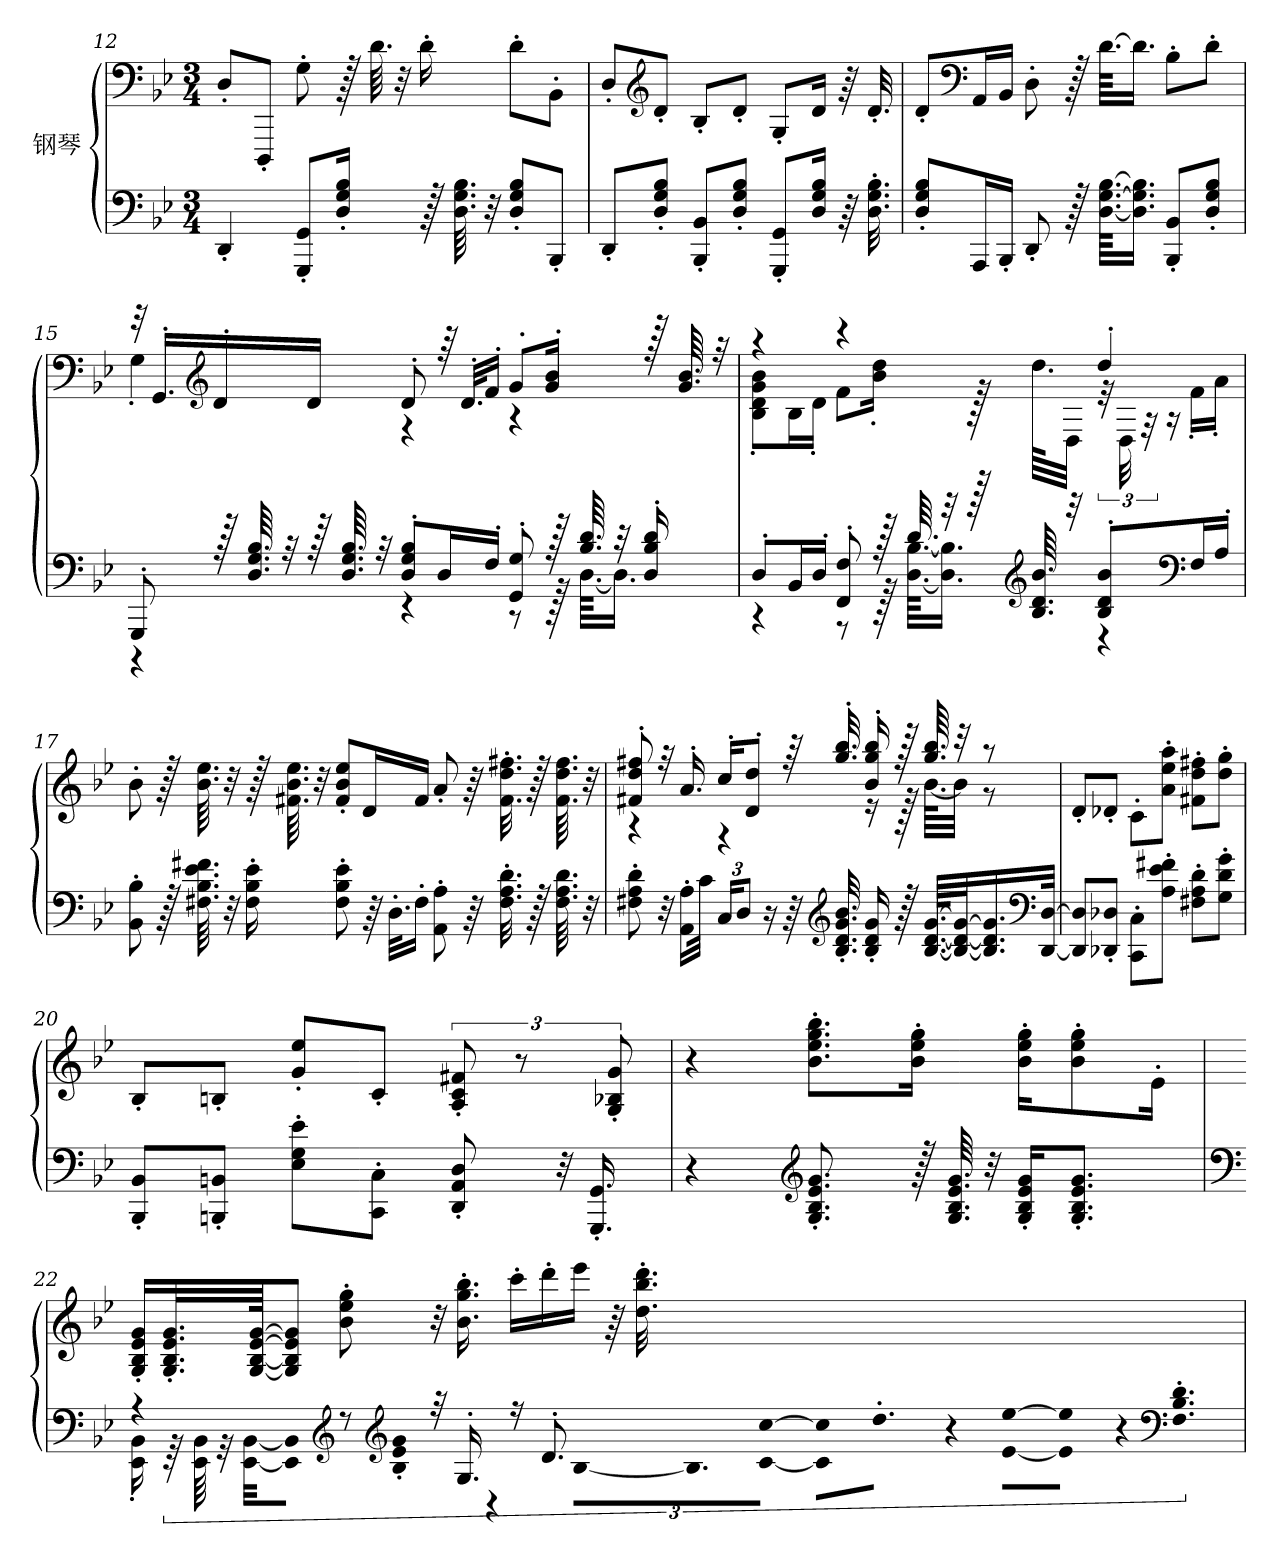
**kern	**kern
*part1	*part1
*staff2	*staff1
*I"钢琴	*
!!LO:PB:g=z
*clefF4	*clefF4
*k[b-e-]	*k[b-e-]
*M3/4	*M3/4
=12	=12
4DD'/	8D'/L
.	8DDD'/J
8GGG/' 8GG/'L	8G'\
16D/' 16G/' 16B-/'Jk	128r
.	64.d\
.	32r
128r	16d'\
64.D\ 64.G\ 64.B-\	.
32r	.
8D/' 8G/' 8B-/'L	8d'\L
8BBB-'/J	8BB-'\J
=13	=13
8DD'/L	8D'/L
*	*clefG2
8D/' 8G/' 8B-/'J	8d'/J
8BBB-/' 8BB-/'L	8B-'/L
8D/' 8G/' 8B-/'J	8d'/J
8GGG/' 8GG/'L	8G'/L
16D/ 16G/ 16B-/Jk	16d/Jk
64r	64r
32.D\' 32.G\' 32.B-\'	32.d'/
=14	=14
8D/' 8G/' 8B-/'L	8d'/L
*	*clefF4
16AAA/L	16AA/L
16BBB-'/JJ	16BB-/JJ
8DD'/	8D'\
128r	128r
[64.D\ [64.G\ [64.B-\KKLL	[64.d\KKLL
16.D\] 16.G\] 16.B-\]JJ	16.d\JJ]
8BBB-/' 8BB-/'L	8B-'\L
8D/' 8G/' 8B-/'J	8d'\J
!!LO:LB:g=z
=15	=15
*^	*^
8GGG'/	4r	32r	4G'\
.	.	16.GG'/LL	.
*	*	*clefG2	*
128r	.	16d'/	.
64.D/ 64.G/ 64.B-/	.	.	.
32r	.	.	.
128r	.	16d/JJ	.
64.D/ 64.G/ 64.B-/	.	.	.
32r	.	.	.
8D/' 8G/' 8B-/'L	4r	8d'/	4r
16D/L	.	64r	.
.	.	32.d'/KLL	.
16F'/JJ	.	16f'/JJ	.
8GG/' 8G/'	8r	8g'/L	4r
128r	128r	16g/' 16b-/'Jk	.
64.B-/ 64.d/	[64.D\KKLL	.	.
32r	16.D\JJ]	.	.
16D/' 16B-/' 16d/'	.	128r	.
.	.	64.g/ 64.b-/	.
.	.	32r	.
!!LO:LB:g=z	!!
=16	=16	=16	=16
8D'/L	4r	4r	8B-\' 8d\' 8g\' 8b-\'L
16BB-/L	.	.	16B-\L
16D'/JJ	.	.	16d'\JJ
8FF/' 8F/'	8r	4r	8f\L
128r	128r	.	16b-\' 16dd\'Jk
64.d/	[64.D\ [64.B-\KKLL	.	.
32r	16.D\] 16.B-\]JJ	.	.
128r	.	.	128r
*clefG2	*	*	*
64.B-/ 64.d/ 64.b-/	.	.	64.dd\KLLL
32r	.	.	32D\JJJ
8B-/' 8d/' 8b-/'L	4r	4dd'/	48r
.	.	.	48D\
.	.	.	48r
.	.	.	16r
*clefF4	*	*	*
16F/L	.	.	16f'\LL
16A'/JJ	.	.	16a'\JJ
*v	*v	*	*
*	*v	*v
!!LO:LB:g=z
=17	=17
8BB-\' 8B-\'	8b-'\
128r	128r
64.F#X\ 64.B-\ 64.e-\ 64.f#X\	64.b-\ 64.ee-\
32r	32r
16F#\' 16B-\' 16e-\'	128r
.	64.f#X\ 64.b-\ 64.ee-\
.	32r
8F#\' 8B-\' 8e-\'	8f#/' 8b-/' 8ee-/'L
64r	16d/L
32.D'\KLL	.
16F#'\JJ	16f#/JJ
8AA\' 8A\'	8a'/
64r	64r
32.F#\' 32.A\' 32.d\'	32.f#\' 32.dd\' 32.ff#X\'
128r	128r
64.F#\ 64.A\ 64.d\	64.f#\ 64.dd\ 64.ff#\
32r	32r
!!LO:LB:g=z
=18	=18
*	*^
8F#X\' 8A\' 8d\'	8f#X/' 8dd/' 8ff#X/'	4r
32r	32r	.
16AA\' 16A\'LL	16.a'/	.
32c\JJk	.	.
*Xbrackettup	*	*
24C/KL	16cc'/KL	4r
12D/J	.	.
.	8d/' 8dd/'J	.
16r	.	.
64r	64r	.
*clefG2	*	*
32.B-/' 32.d/' 32.g/' 32.b-/'	32.gg/' 32.bb-/'	.
16B-/' 16d/' 16g/'	16b-/' 16gg/' 16bb-/'	16r
128r	128r	128r
[64.B-/ [64.d/ [64.g/KLLL	64.gg/ 64.bb-/	[64.b-\KLLL
32B-/_ 32d/_ 32g/_J	32r	32b-\JJJ]
16.B-/] 16.d/] 16.g/]	8r	8r
*clefF4	*	*
[32DD/ [32D/JJk	.	.
*	*v	*v
=19	=19
8DD/] 8D/]L	8d'/L
8DD-X/' 8D-X/'J	8d-X'/J
8CC\' 8C\'L	8c'\L
8A\' 8e-\' 8f#X\'J	8a\' 8ee-\' 8aa\'J
8F#X\' 8A\' 8d\'L	8f#X\' 8dd\' 8ff#X\'L
8G\' 8d\' 8g\'J	8dd\' 8gg\'J
!!LO:LB:g=z
=20	=20
8BBB-/' 8BB-/'L	8B-'/L
8BBBn/' 8BBn/'J	8Bn'/J
8E-\' 8G\' 8e-\'L	8g/' 8ee-/'L
8CC\' 8C\'J	8c'/J
8DD/' 8AA/' 8D/'	12A/' 12c/' 12f#X/'
.	12r
32r	.
16.GGG/' 16.GG/'	.
.	12G/' 12B-X/' 12g/'
=21	=21
4r	4r
*clefG2	*
8.G/' 8.B-/' 8.e-/' 8.g/'	8.b-\' 8.ee-\' 8.gg\' 8.bb-\'L
128r	16b-\' 16ee-\' 16gg\'Jk
64.G/ 64.B-/ 64.e-/ 64.g/	.
32r	.
16G/' 16B-/' 16e-/' 16g/'KL	16b-\' 16ee-\' 16gg\'KL
8.G/' 8.B-/' 8.e-/' 8.g/'J	8b-\' 8ee-\' 8gg\'
.	16e-'\Jk
!!LO:PB:g=z
=22	=22
*clefF4	*
*^	*
4r	16EE-\' 16BB-\'	16G/' 16B-/' 16e-/' 16g/'LL
*	*brackettup	*
.	96r	32.G/' 32.B-/' 32.e-/' 32.g/'L
.	96EE-\ 96BB-\	.
.	48r	.
.	[48EE-\ [48BB-\KKL	.
.	.	[64G/ [64B-/ [64e-/ [64g/JJK
.	8EE-\] 8BB-\]J	8G/] 8B-/] 8e-/] 8g/]J
*clefG2	*	*
8r	8B-\' 8e-\' 8g\'	8b-\' 8ee-\' 8gg\'
32r	32r	32r
16.G'/	[16B-\LL	16.b-\' 16.gg\' 16.bb-\'
.	64.B-\LL]	.
.	[128c\ [128cc\JJJJk	.
16r	16c\] 16cc\]LL	16ccc'\LL
8.d'/	32.dd'\JJk	16ddd'\
.	128r	.
.	[128e-\ [128ee-\KKKLL	.
.	16e-\] 16ee-\]JJ	16eee-\JJ
.	64r	64r
*clefF4	*	*
.	32.F\' 32.B-\' 32.d\'	32.dd\' 32.bb-\' 32.ddd\'
*v	*v	*
=	=
*-	*-
